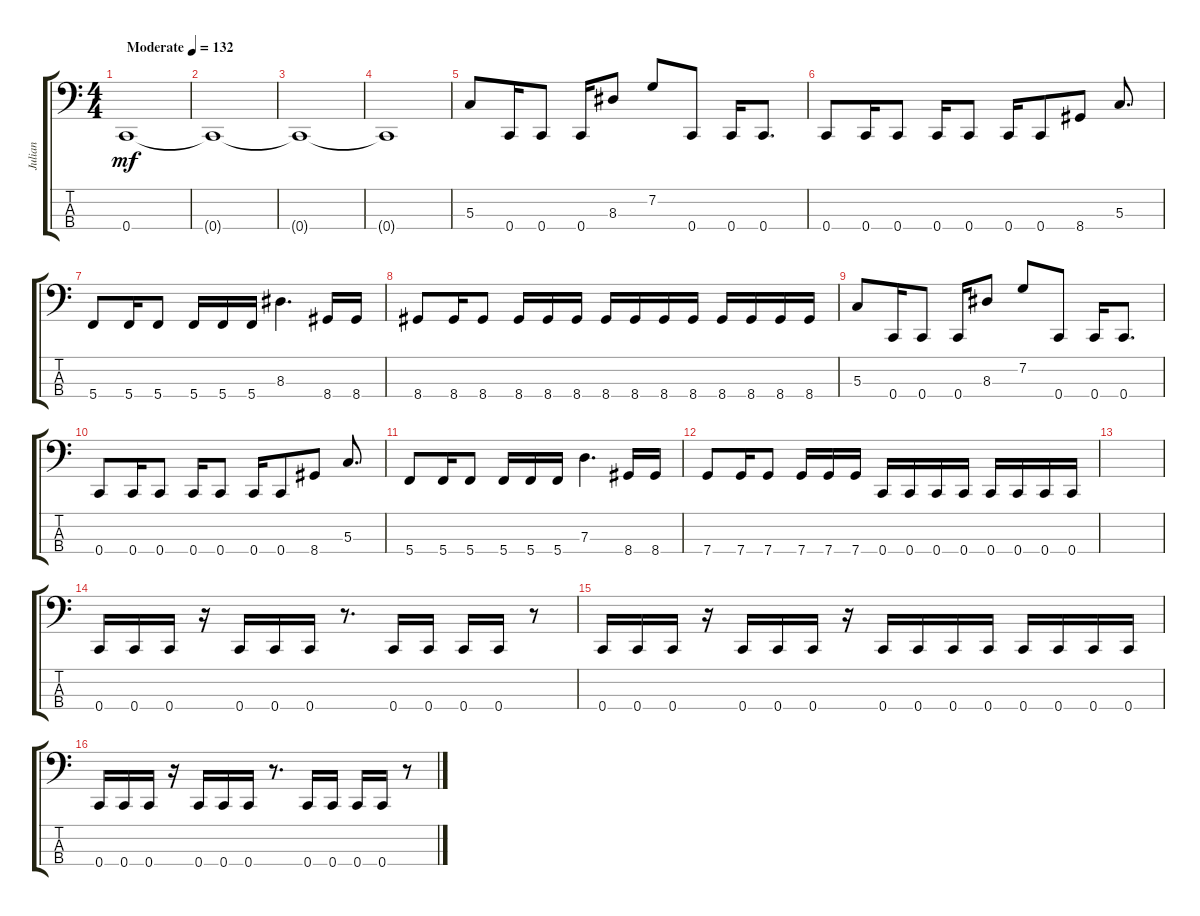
\track ("Julian" "Julian") {instrument electricbasspick}
\staff {score tabs}
\tuning (F2 C2 G1 C1) {hide}
\ts (4 4)
\tempo (132 "Moderate")
\clef f4
\ks c
0.4.1{dy mf instrument electricbasspick} |
0.4{t}.1 |
0.4{t}.1 |
0.4{t}.1 |
5.3.8 0.4.16 0.4.8 0.4.16 8.3.8 7.2.8 0.4.8 0.4.16 0.4.8{d} |
0.4.8 0.4.16 0.4.8 0.4.16 0.4.8 0.4.16 0.4.8 8.4.8 5.3.8{d} |
5.4.8 5.4.16 5.4.8 5.4.16 5.4.16 5.4.16 8.3.4{d} 8.4.16 8.4.16 |
8.4.8 8.4.16 8.4.8 8.4.16 8.4.16 8.4.16 8.4.16 8.4.16 8.4.16 8.4.16 8.4.16 8.4.16 8.4.16 8.4.16 |
5.3.8 0.4.16 0.4.8 0.4.16 8.3.8 7.2.8 0.4.8 0.4.16 0.4.8{d} |
0.4.8 0.4.16 0.4.8 0.4.16 0.4.8 0.4.16 0.4.8 8.4.8 5.3.8{d} |
5.4.8 5.4.16 5.4.8 5.4.16 5.4.16 5.4.16 7.3.4{d} 8.4.16 8.4.16 |
7.4.8 7.4.16 7.4.8 7.4.16 7.4.16 7.4.16 0.4.16 0.4.16 0.4.16 0.4.16 0.4.16 0.4.16 0.4.16 0.4.16 |
|
0.4.16 0.4.16 0.4.16 r.16 0.4.16 0.4.16 0.4.16 r.8{d} 0.4.16 0.4.16 0.4.16 0.4.16 r.8 |
0.4.16 0.4.16 0.4.16 r.16 0.4.16 0.4.16 0.4.16 r.16 0.4.16 0.4.16 0.4.16 0.4.16 0.4.16 0.4.16 0.4.16 0.4.16 |
0.4.16 0.4.16 0.4.16 r.16 0.4.16 0.4.16 0.4.16 r.8{d} 0.4.16 0.4.16 0.4.16 0.4.16 r.8
